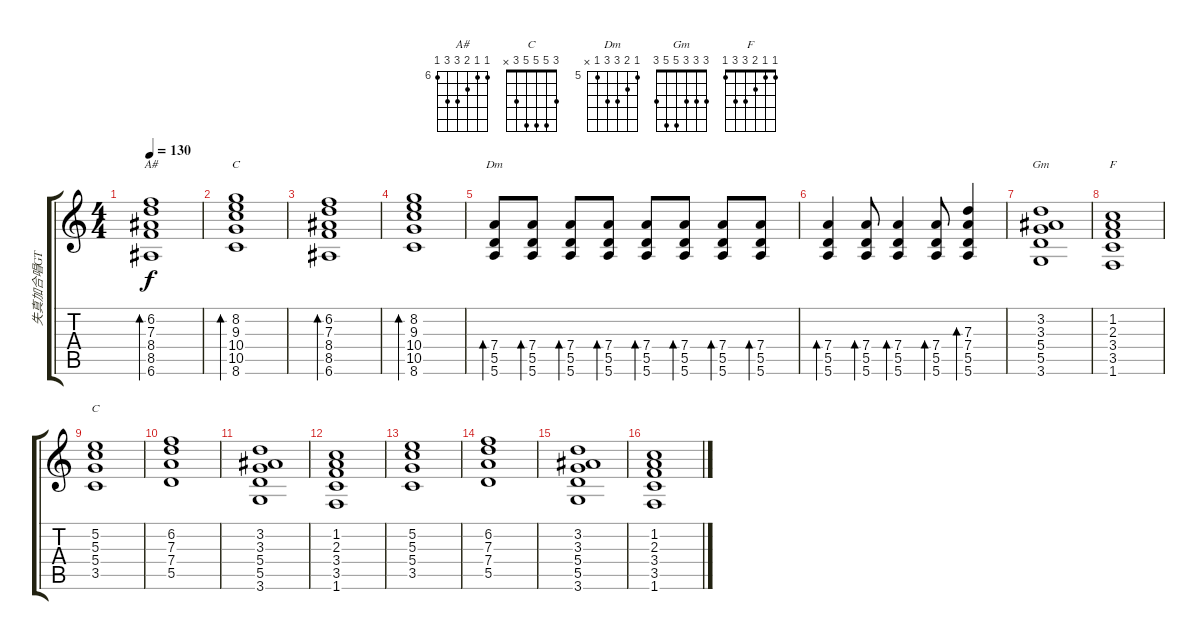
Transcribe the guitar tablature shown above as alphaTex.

\track ("失真加合唱GT" "失真加合唱GT") {instrument distortionguitar}
\staff {score tabs}
\tuning (E4 B3 G3 D3 A2 E2) {hide}
\chord ("A#" 6 6 7 8 8 6) {firstfret 6}
\chord ("C" 8 8 9 10 10 8) {firstfret 8}
\chord ("Dm" 5 6 7 7 5 x) {firstfret 5}
\chord ("Gm" 3 3 3 5 5 3)
\chord ("F" 1 1 2 3 3 1)
\chord ("C" 3 5 5 5 3 x)
\ts (4 4)
\tempo 130
\clef g2
\ks c
(6.2 7.3 8.4 8.5 6.6).1{bd 30 ch "A#" dy f volume 12} |
(8.2 9.3 10.4 10.5 8.6).1{bd 30 ch "C" volume 12} |
(6.2 7.3 8.4 8.5 6.6).1{bd 30 volume 12} |
(8.2 9.3 10.4 10.5 8.6).1{bd 30 volume 12} |
(7.4 5.5 5.6).8{bd 30 ch "Dm"} (7.4 5.5 5.6).8{bd 30} (7.4 5.5 5.6).8{bd 30} (7.4 5.5 5.6).8{bd 30} (7.4 5.5 5.6).8{bd 30} (7.4 5.5 5.6).8{bd 30} (7.4 5.5 5.6).8{bd 30} (7.4 5.5 5.6).8{bd 30} |
(7.4 5.5 5.6).4{bd 30} (7.4 5.5 5.6).8{bd 30} (7.4 5.5 5.6).4{bd 30} (7.4 5.5 5.6).8{bd 30} (7.3 7.4 5.5 5.6).4{bd 30} |
(3.2 3.3 5.4 5.5 3.6).1{ch "Gm" volume 13} |
(1.2 2.3 3.4 3.5 1.6).1{ch "F" volume 13} |
(5.2 5.3 5.4 3.5).1{ch "C" volume 13} |
(6.2 7.3 7.4 5.5).1{volume 13} |
(3.2 3.3 5.4 5.5 3.6).1{volume 13} |
(1.2 2.3 3.4 3.5 1.6).1{volume 13} |
(5.2 5.3 5.4 3.5).1{volume 13} |
(6.2 7.3 7.4 5.5).1{volume 13} |
(3.2 3.3 5.4 5.5 3.6).1{volume 13} |
(1.2 2.3 3.4 3.5 1.6).1{volume 13}
